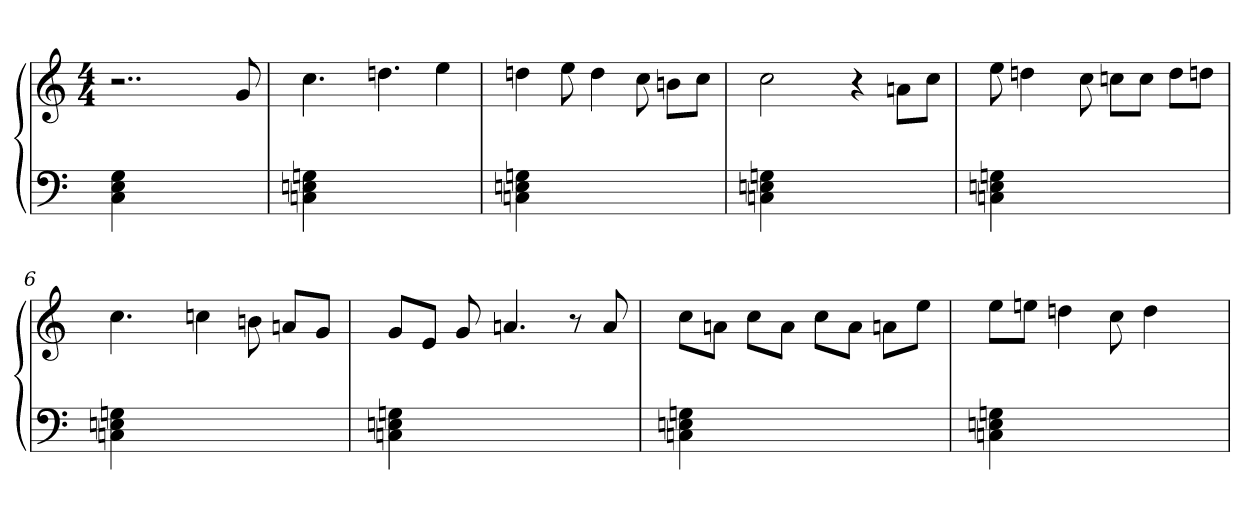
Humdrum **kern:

**kern	**kern
*part2	*part1
*staff2	*staff1
*	*M4/4
=1	=1
4C 4E 4G	2..r
2.ryy	.
.	8g
=2	=2
4Cn 4En 4Gn	4.cc
2.ryy	.
.	4.ddn
.	4ee
=3	=3
4Cn 4En 4Gn	4ddn
2.ryy	8ee
.	4dd
.	8cc
.	8bnL
.	8ccJ
=4	=4
4Cn 4En 4Gn	2cc
2.ryy	.
.	4r
.	8anL
.	8ccJ
=5	=5
4Cn 4En 4Gn	8ee
.	4ddn
2.ryy	.
.	8cc
.	8ccnL
.	8ccJ
.	8ddL
.	8ddnJ
=6	=6
4Cn 4En 4Gn	4.cc
2.ryy	.
.	4ccn
.	8bn
.	8anL
.	8gJ
=7	=7
4Cn 4En 4Gn	8gL
.	8eJ
2.ryy	8g
.	4.an
.	8r
.	8a
=8	=8
4Cn 4En 4Gn	8ccL
.	8anJ
2.ryy	8ccL
.	8aJ
.	8ccL
.	8aJ
.	8anL
.	8eeJ
=9	=9
4Cn 4En 4Gn	8eeL
.	8eenJ
2.ryy	4ddn
.	8cc
.	4dd
.	8ryy
=	=
*-	*-
